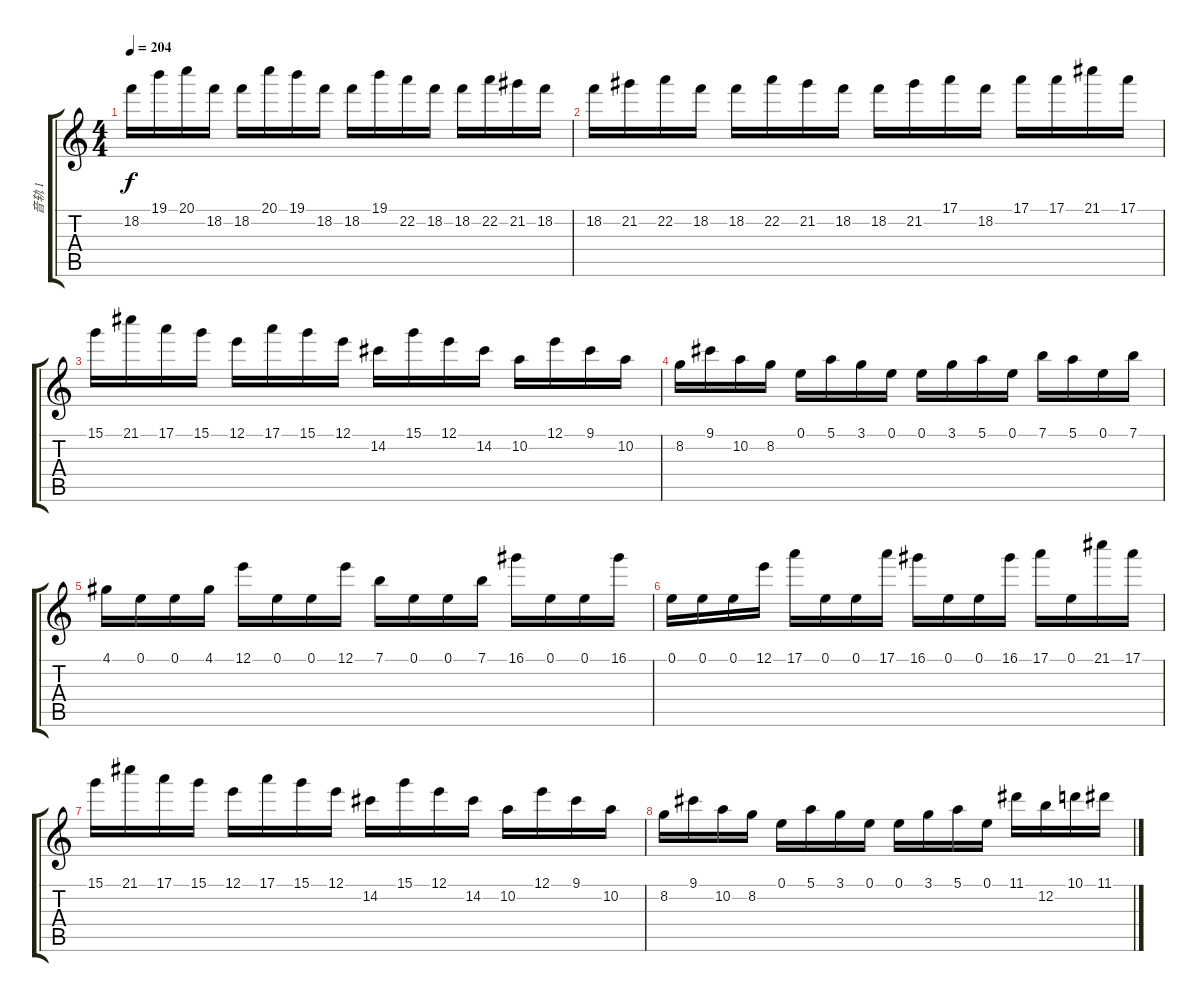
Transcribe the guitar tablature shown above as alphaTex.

\track ("音轨 1" "音轨 1") {instrument overdrivenguitar}
\staff {score tabs}
\tuning (E4 B3 G3 D3 A2 E2) {hide}
\ts (4 4)
\tempo 204
\clef g2
\ks c
18.2.16{dy f} 19.1.16 20.1.16 18.2.16 18.2.16 20.1.16 19.1.16 18.2.16 18.2.16 19.1.16 22.2.16 18.2.16 18.2.16 22.2.16 21.2.16 18.2.16 |
18.2.16 21.2.16 22.2.16 18.2.16 18.2.16 22.2.16 21.2.16 18.2.16 18.2.16 21.2.16 17.1.16 18.2.16 17.1.16 17.1.16 21.1.16 17.1.16 |
15.1.16 21.1.16 17.1.16 15.1.16 12.1.16 17.1.16 15.1.16 12.1.16 14.2.16 15.1.16 12.1.16 14.2.16 10.2.16 12.1.16 9.1.16 10.2.16 |
8.2.16 9.1.16 10.2.16 8.2.16 0.1.16 5.1.16 3.1.16 0.1.16 0.1.16 3.1.16 5.1.16 0.1.16 7.1.16 5.1.16 0.1.16 7.1.16 |
4.1.16 0.1.16 0.1.16 4.1.16 12.1.16 0.1.16 0.1.16 12.1.16 7.1.16 0.1.16 0.1.16 7.1.16 16.1.16 0.1.16 0.1.16 16.1.16 |
0.1.16 0.1.16 0.1.16 12.1.16 17.1.16 0.1.16 0.1.16 17.1.16 16.1.16 0.1.16 0.1.16 16.1.16 17.1.16 0.1.16 21.1.16 17.1.16 |
15.1.16 21.1.16 17.1.16 15.1.16 12.1.16 17.1.16 15.1.16 12.1.16 14.2.16 15.1.16 12.1.16 14.2.16 10.2.16 12.1.16 9.1.16 10.2.16 |
8.2.16 9.1.16 10.2.16 8.2.16 0.1.16 5.1.16 3.1.16 0.1.16 0.1.16 3.1.16 5.1.16 0.1.16 11.1.16 12.2.16 10.1.16 11.1.16
